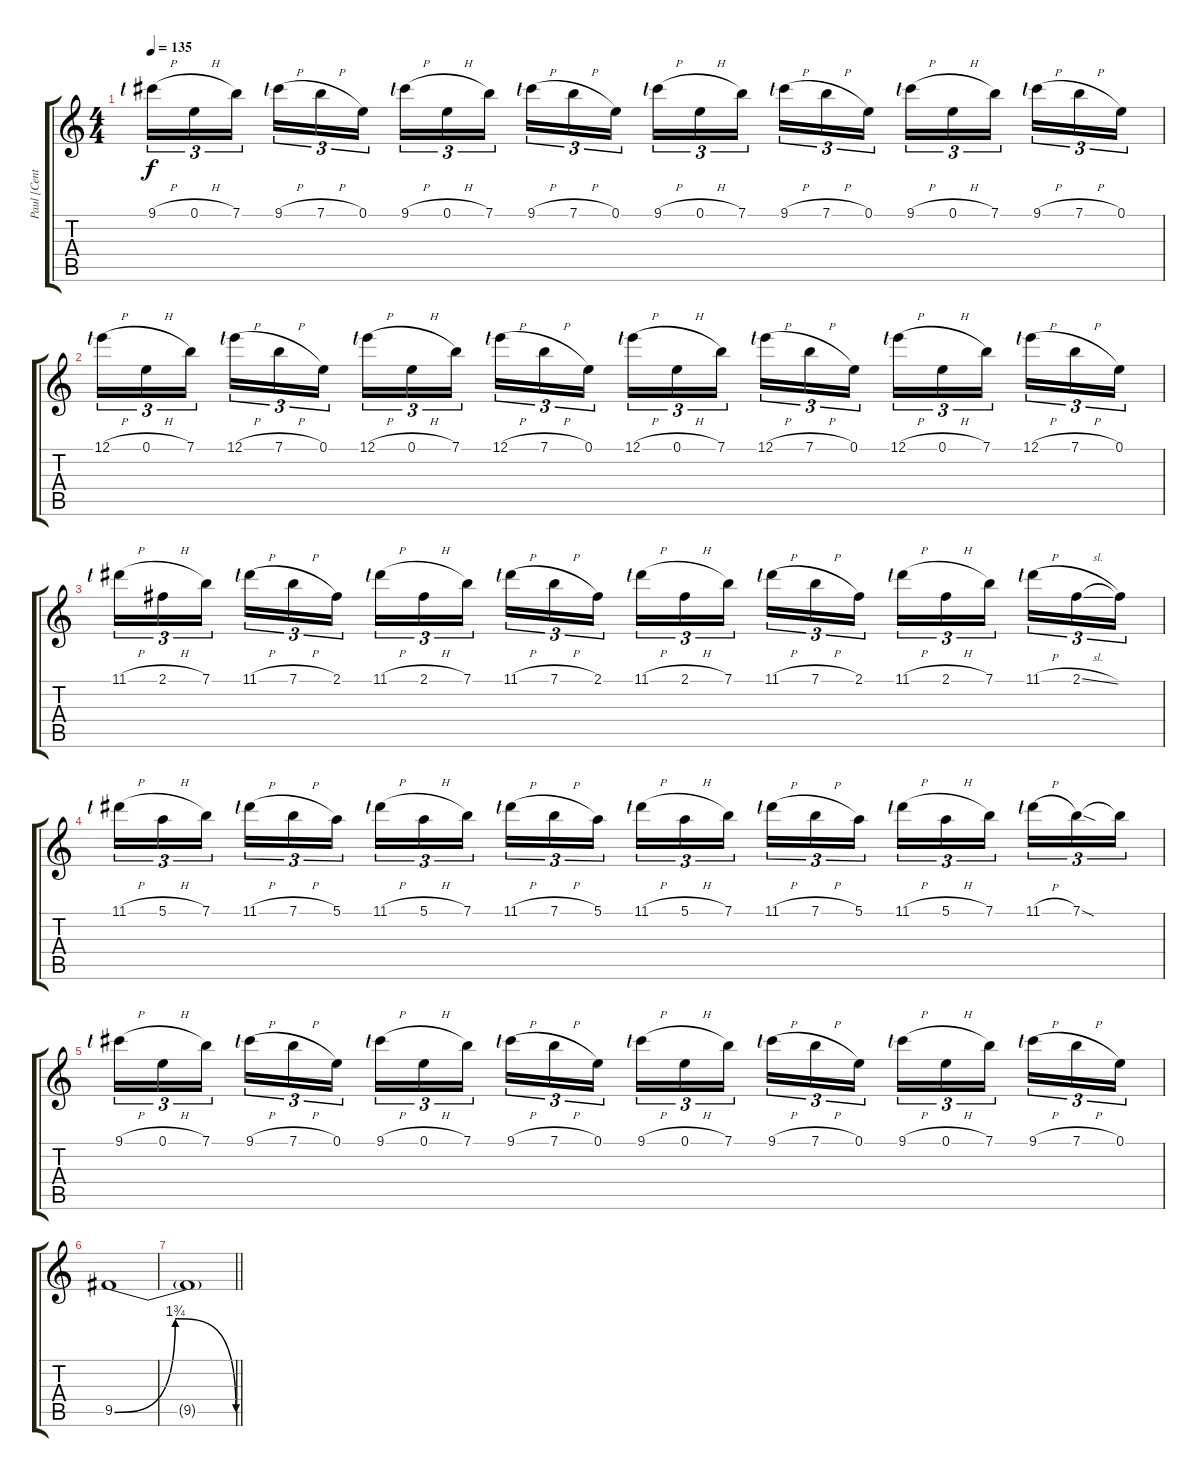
\track ("Paul [Centre]" "Paul [Cent") {instrument overdrivenguitar}
\staff {score tabs}
\tuning (E4 B3 G3 D3 A2 E2) {hide}
\ts (4 4)
\tempo 135
\clef g2
\ks c
9.1{h lf 1}.16{tu (3 2) dy f} 0.1{h}.16{tu (3 2)} 7.1.16{tu (3 2) beam splitsecondary} 9.1{h lf 1}.16{tu (3 2)} 7.1{h}.16{tu (3 2)} 0.1.16{tu (3 2)} 9.1{h lf 1}.16{tu (3 2)} 0.1{h}.16{tu (3 2)} 7.1.16{tu (3 2) beam splitsecondary} 9.1{h lf 1}.16{tu (3 2)} 7.1{h}.16{tu (3 2)} 0.1.16{tu (3 2)} 9.1{h lf 1}.16{tu (3 2)} 0.1{h}.16{tu (3 2)} 7.1.16{tu (3 2) beam splitsecondary} 9.1{h lf 1}.16{tu (3 2)} 7.1{h}.16{tu (3 2)} 0.1.16{tu (3 2)} 9.1{h lf 1}.16{tu (3 2)} 0.1{h}.16{tu (3 2)} 7.1.16{tu (3 2) beam splitsecondary} 9.1{h lf 1}.16{tu (3 2)} 7.1{h}.16{tu (3 2)} 0.1.16{tu (3 2)} |
12.1{h lf 1}.16{tu (3 2)} 0.1{h}.16{tu (3 2)} 7.1.16{tu (3 2) beam splitsecondary} 12.1{h lf 1}.16{tu (3 2)} 7.1{h}.16{tu (3 2)} 0.1.16{tu (3 2)} 12.1{h lf 1}.16{tu (3 2)} 0.1{h}.16{tu (3 2)} 7.1.16{tu (3 2) beam splitsecondary} 12.1{h lf 1}.16{tu (3 2)} 7.1{h}.16{tu (3 2)} 0.1.16{tu (3 2)} 12.1{h lf 1}.16{tu (3 2)} 0.1{h}.16{tu (3 2)} 7.1.16{tu (3 2) beam splitsecondary} 12.1{h lf 1}.16{tu (3 2)} 7.1{h}.16{tu (3 2)} 0.1.16{tu (3 2)} 12.1{h lf 1}.16{tu (3 2)} 0.1{h}.16{tu (3 2)} 7.1.16{tu (3 2) beam splitsecondary} 12.1{h lf 1}.16{tu (3 2)} 7.1{h}.16{tu (3 2)} 0.1.16{tu (3 2)} |
11.1{h lf 1}.16{tu (3 2)} 2.1{h}.16{tu (3 2)} 7.1.16{tu (3 2) beam splitsecondary} 11.1{h lf 1}.16{tu (3 2)} 7.1{h}.16{tu (3 2)} 2.1.16{tu (3 2)} 11.1{h lf 1}.16{tu (3 2)} 2.1{h}.16{tu (3 2)} 7.1.16{tu (3 2) beam splitsecondary} 11.1{h lf 1}.16{tu (3 2)} 7.1{h}.16{tu (3 2)} 2.1.16{tu (3 2)} 11.1{h lf 1}.16{tu (3 2)} 2.1{h}.16{tu (3 2)} 7.1.16{tu (3 2) beam splitsecondary} 11.1{h lf 1}.16{tu (3 2)} 7.1{h}.16{tu (3 2)} 2.1.16{tu (3 2)} 11.1{h lf 1}.16{tu (3 2)} 2.1{h}.16{tu (3 2)} 7.1.16{tu (3 2) beam splitsecondary} 11.1{h lf 1}.16{tu (3 2)} 2.1{sl}.16{tu (3 2)} 2.1{t}.16{tu (3 2)} |
11.1{h lf 1}.16{tu (3 2)} 5.1{h}.16{tu (3 2)} 7.1.16{tu (3 2) beam splitsecondary} 11.1{h lf 1}.16{tu (3 2)} 7.1{h}.16{tu (3 2)} 5.1.16{tu (3 2)} 11.1{h lf 1}.16{tu (3 2)} 5.1{h}.16{tu (3 2)} 7.1.16{tu (3 2) beam splitsecondary} 11.1{h lf 1}.16{tu (3 2)} 7.1{h}.16{tu (3 2)} 5.1.16{tu (3 2)} 11.1{h lf 1}.16{tu (3 2)} 5.1{h}.16{tu (3 2)} 7.1.16{tu (3 2) beam splitsecondary} 11.1{h lf 1}.16{tu (3 2)} 7.1{h}.16{tu (3 2)} 5.1.16{tu (3 2)} 11.1{h lf 1}.16{tu (3 2)} 5.1{h}.16{tu (3 2)} 7.1.16{tu (3 2) beam splitsecondary} 11.1{h lf 1}.16{tu (3 2)} 7.1{sod}.16{tu (3 2)} 7.1{t}.16{tu (3 2)} |
9.1{h lf 1}.16{tu (3 2)} 0.1{h}.16{tu (3 2)} 7.1.16{tu (3 2) beam splitsecondary} 9.1{h lf 1}.16{tu (3 2)} 7.1{h}.16{tu (3 2)} 0.1.16{tu (3 2)} 9.1{h lf 1}.16{tu (3 2)} 0.1{h}.16{tu (3 2)} 7.1.16{tu (3 2) beam splitsecondary} 9.1{h lf 1}.16{tu (3 2)} 7.1{h}.16{tu (3 2)} 0.1.16{tu (3 2)} 9.1{h lf 1}.16{tu (3 2)} 0.1{h}.16{tu (3 2)} 7.1.16{tu (3 2) beam splitsecondary} 9.1{h lf 1}.16{tu (3 2)} 7.1{h}.16{tu (3 2)} 0.1.16{tu (3 2)} 9.1{h lf 1}.16{tu (3 2)} 0.1{h}.16{tu (3 2)} 7.1.16{tu (3 2) beam splitsecondary} 9.1{h lf 1}.16{tu (3 2)} 7.1{h}.16{tu (3 2)} 0.1.16{tu (3 2)} |
9.5{be (bendrelease 0 0 50 7 50 7 60 0)}.1{volume 13} |
\barLineRight lightlight
9.5{t}.1
